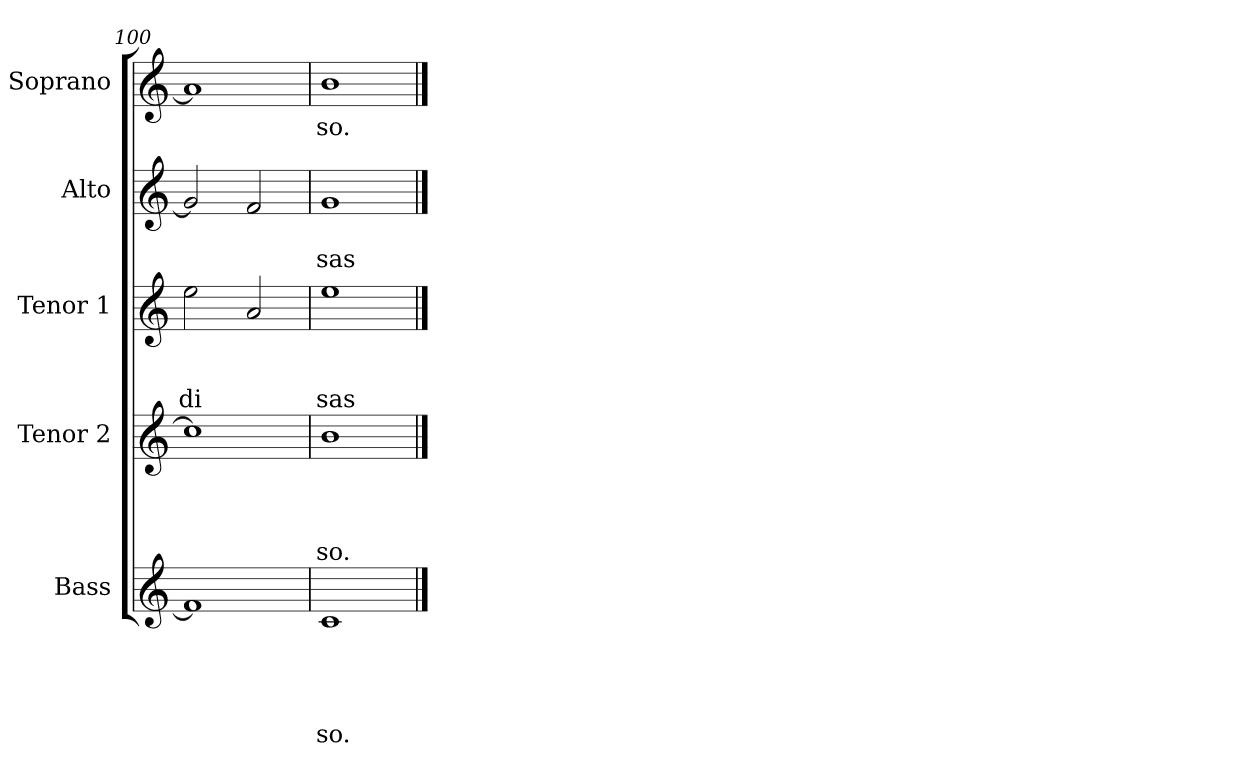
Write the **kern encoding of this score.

**kern	**text	**text	**text	**text	**text	**kern	**text	**text	**text	**text	**kern	**text	**text	**text	**kern	**text	**text	**kern	**text
*part5	*part5	*part5	*part5	*part5	*part5	*part4	*part4	*part4	*part4	*part4	*part3	*part3	*part3	*part3	*part2	*part2	*part2	*part1	*part1
*staff5	*staff5	*staff5	*staff5	*staff5	*staff5	*staff4	*staff4	*staff4	*staff4	*staff4	*staff3	*staff3	*staff3	*staff3	*staff2	*staff2	*staff2	*staff1	*staff1
*I"Bass	*	*	*	*	*	*I"Tenor 2	*	*	*	*	*I"Tenor 1	*	*	*	*I"Alto	*	*	*I"Soprano	*
*clefG2	*	*	*	*	*	*clefG2	*	*	*	*	*clefG2	*	*	*	*clefG2	*	*	*clefG2	*
*k[]	*	*	*	*	*	*k[]	*	*	*	*	*k[]	*	*	*	*k[]	*	*	*k[]	*
*C:	*	*	*	*	*	*C:	*	*	*	*	*C:	*	*	*	*C:	*	*	*C:	*
=100	=100	=100	=100	=100	=100	=100	=100	=100	=100	=100	=100	=100	=100	=100	=100	=100	=100	=100	=100
!	!	!	!	!	!	!	!	!	!	!	!	!	!	!LO:LY:b	!	!	!	!	!
1f]	.	.	.	.	.	1cc]	.	.	.	.	2ee\	.	.	di	2g/]	.	.	1a]	.
.	.	.	.	.	.	.	.	.	.	.	2a/	.	.	.	2f/	.	.	.	.
=101	=101	=101	=101	=101	=101	=101	=101	=101	=101	=101	=101	=101	=101	=101	=101	=101	=101	=101	=101
!	!	!	!	!	!LO:LY:b	!	!	!	!	!LO:LY:b	!	!	!	!LO:LY:b	!	!	!LO:LY:b	!	!LO:LY:b
1c	.	.	.	.	-so.	1b	.	.	.	-so.	1ee	.	.	sas-	1g	.	sas-	1b	-so.
==	==	==	==	==	==	==	==	==	==	==	==	==	==	==	==	==	==	==	==
*-	*-	*-	*-	*-	*-	*-	*-	*-	*-	*-	*-	*-	*-	*-	*-	*-	*-	*-	*-
